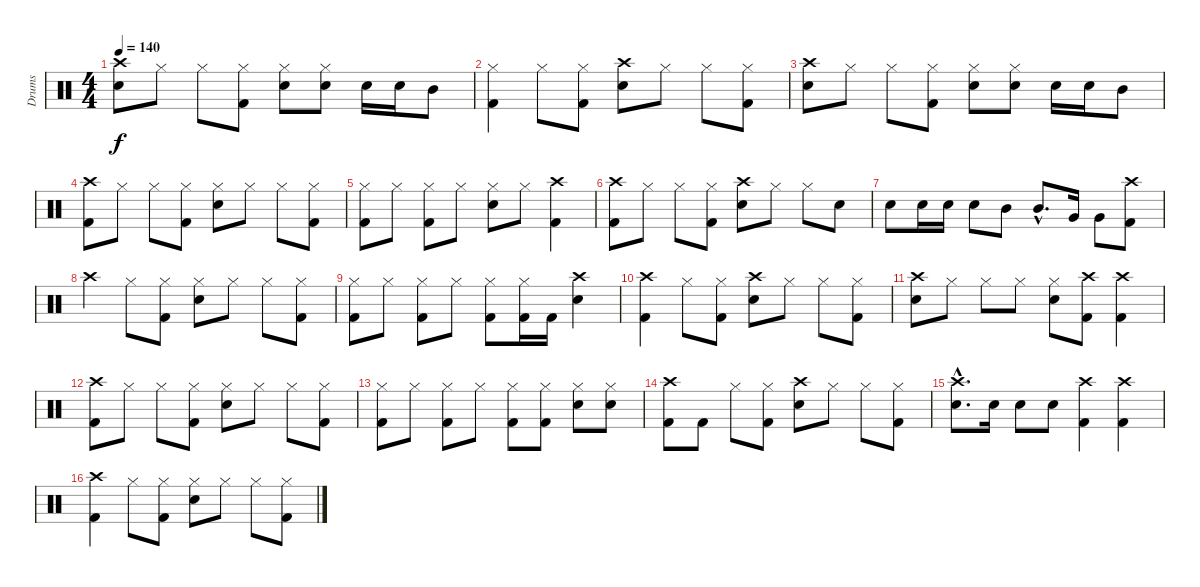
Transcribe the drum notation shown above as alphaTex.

\track ("Drums" "Drums") {instrument percussion}
\staff {score}
\articulation defaults
\ts (4 4)
\tempo 140
\clef neutral
\ks c
("Crash high (hit)" "Electric Snare (hit)").8{dy f} "Hi-Hat (closed)".8 "Hi-Hat (closed)".8 ("Hi-Hat (closed)" "Kick (hit) 2").8 ("Hi-Hat (closed)" "Electric Snare (hit)").8 ("Hi-Hat (closed)" "Electric Snare (hit)").8 "Electric Snare (hit)".16 "Electric Snare (hit)".16 "Mid Tom (hit)".8 |
("Hi-Hat (closed)" "Kick (hit) 2").4 "Hi-Hat (closed)".8 ("Hi-Hat (closed)" "Kick (hit) 2").8 ("Crash high (hit)" "Electric Snare (hit)").8 "Hi-Hat (closed)".8 "Hi-Hat (closed)".8 ("Hi-Hat (closed)" "Kick (hit) 2").8 |
("Crash high (hit)" "Electric Snare (hit)").8 "Hi-Hat (closed)".8 "Hi-Hat (closed)".8 ("Hi-Hat (closed)" "Kick (hit) 2").8 ("Hi-Hat (closed)" "Electric Snare (hit)").8 ("Hi-Hat (closed)" "Electric Snare (hit)").8 "Electric Snare (hit)".16 "Electric Snare (hit)".16 "Mid Tom (hit)".8 |
("Crash high (hit)" "Kick (hit) 2").8 "Hi-Hat (closed)".8 "Hi-Hat (closed)".8 ("Hi-Hat (closed)" "Kick (hit) 2").8 ("Hi-Hat (closed)" "Electric Snare (hit)").8 "Hi-Hat (closed)".8 "Hi-Hat (closed)".8 ("Hi-Hat (closed)" "Kick (hit) 2").8 |
("Hi-Hat (closed)" "Kick (hit) 2").8 "Hi-Hat (closed)".8 ("Hi-Hat (closed)" "Kick (hit) 2").8 "Hi-Hat (closed)".8 ("Hi-Hat (closed)" "Electric Snare (hit)").8 "Hi-Hat (closed)".8 ("Crash high (hit)" "Kick (hit) 2").4 |
("Crash high (hit)" "Kick (hit) 2").8 "Hi-Hat (closed)".8 "Hi-Hat (closed)".8 ("Hi-Hat (closed)" "Kick (hit) 2").8 ("Crash high (hit)" "Electric Snare (hit)").8 "Hi-Hat (closed)".8 "Hi-Hat (closed)".8 "Snare (hit) 2".8 |
"Electric Snare (hit)".8 "Electric Snare (hit)".16 "Electric Snare (hit)".16 "Electric Snare (hit)".8 "Mid Tom (hit)".8 "Mid Tom (hit)"{hac}.8{d} "Very Low Tom (hit)".16 "Very Low Tom (hit)".8 ("Crash high (hit)" "Kick (hit) 2").8 |
"Crash high (hit)".4 "Hi-Hat (closed)".8 ("Hi-Hat (closed)" "Kick (hit) 2").8 ("Hi-Hat (closed)" "Electric Snare (hit)").8 "Hi-Hat (closed)".8 "Hi-Hat (closed)".8 ("Hi-Hat (closed)" "Kick (hit) 2").8 |
("Hi-Hat (closed)" "Kick (hit) 2").8 "Hi-Hat (closed)".8 ("Hi-Hat (closed)" "Kick (hit) 2").8 "Hi-Hat (closed)".8 ("Hi-Hat (closed)" "Kick (hit) 2").8 ("Hi-Hat (closed)" "Kick (hit) 2").16 "Kick (hit) 2".16 ("Crash high (hit)" "Electric Snare (hit)").4 |
("Crash high (hit)" "Kick (hit) 2").4 "Hi-Hat (closed)".8 ("Hi-Hat (closed)" "Kick (hit) 2").8 ("Crash high (hit)" "Electric Snare (hit)").8 "Hi-Hat (closed)".8 "Hi-Hat (closed)".8 ("Hi-Hat (closed)" "Kick (hit) 2").8 |
("Crash high (hit)" "Electric Snare (hit)").8 "Hi-Hat (closed)".8 "Hi-Hat (closed)".8 "Hi-Hat (closed)".8 ("Hi-Hat (closed)" "Electric Snare (hit)").8 ("Crash high (hit)" "Kick (hit) 2").8 ("Crash high (hit)" "Kick (hit) 2").4 |
("Crash high (hit)" "Kick (hit) 2").8 "Hi-Hat (closed)".8 "Hi-Hat (closed)".8 ("Hi-Hat (closed)" "Kick (hit) 2").8 ("Hi-Hat (closed)" "Electric Snare (hit)").8 "Hi-Hat (closed)".8 "Hi-Hat (closed)".8 ("Hi-Hat (closed)" "Kick (hit) 2").8 |
("Hi-Hat (closed)" "Kick (hit) 2").8 "Hi-Hat (closed)".8 ("Hi-Hat (closed)" "Kick (hit) 2").8 "Hi-Hat (closed)".8 ("Hi-Hat (closed)" "Kick (hit) 2").8 ("Hi-Hat (closed)" "Kick (hit) 2").8 ("Hi-Hat (closed)" "Electric Snare (hit)").8 ("Hi-Hat (closed)" "Electric Snare (hit)").8 |
("Crash high (hit)" "Kick (hit) 2").8 "Kick (hit) 2".8 "Hi-Hat (closed)".8 ("Hi-Hat (closed)" "Kick (hit) 2").8 ("Crash high (hit)" "Electric Snare (hit)").8 "Hi-Hat (closed)".8 "Hi-Hat (closed)".8 ("Hi-Hat (closed)" "Kick (hit) 2").8 |
("Crash high (hit)"{hac} "Electric Snare (hit)"{hac}).8{d} "Electric Snare (hit)".16 "Electric Snare (hit)".8 "Electric Snare (hit)".8 ("Crash high (hit)" "Kick (hit) 2").4 ("Crash high (hit)" "Kick (hit) 2").4 |
("Crash high (hit)" "Kick (hit) 2").4 "Hi-Hat (closed)".8 ("Hi-Hat (closed)" "Kick (hit) 2").8 ("Hi-Hat (closed)" "Electric Snare (hit)").8 "Hi-Hat (closed)".8 "Hi-Hat (closed)".8 ("Hi-Hat (closed)" "Kick (hit) 2").8
